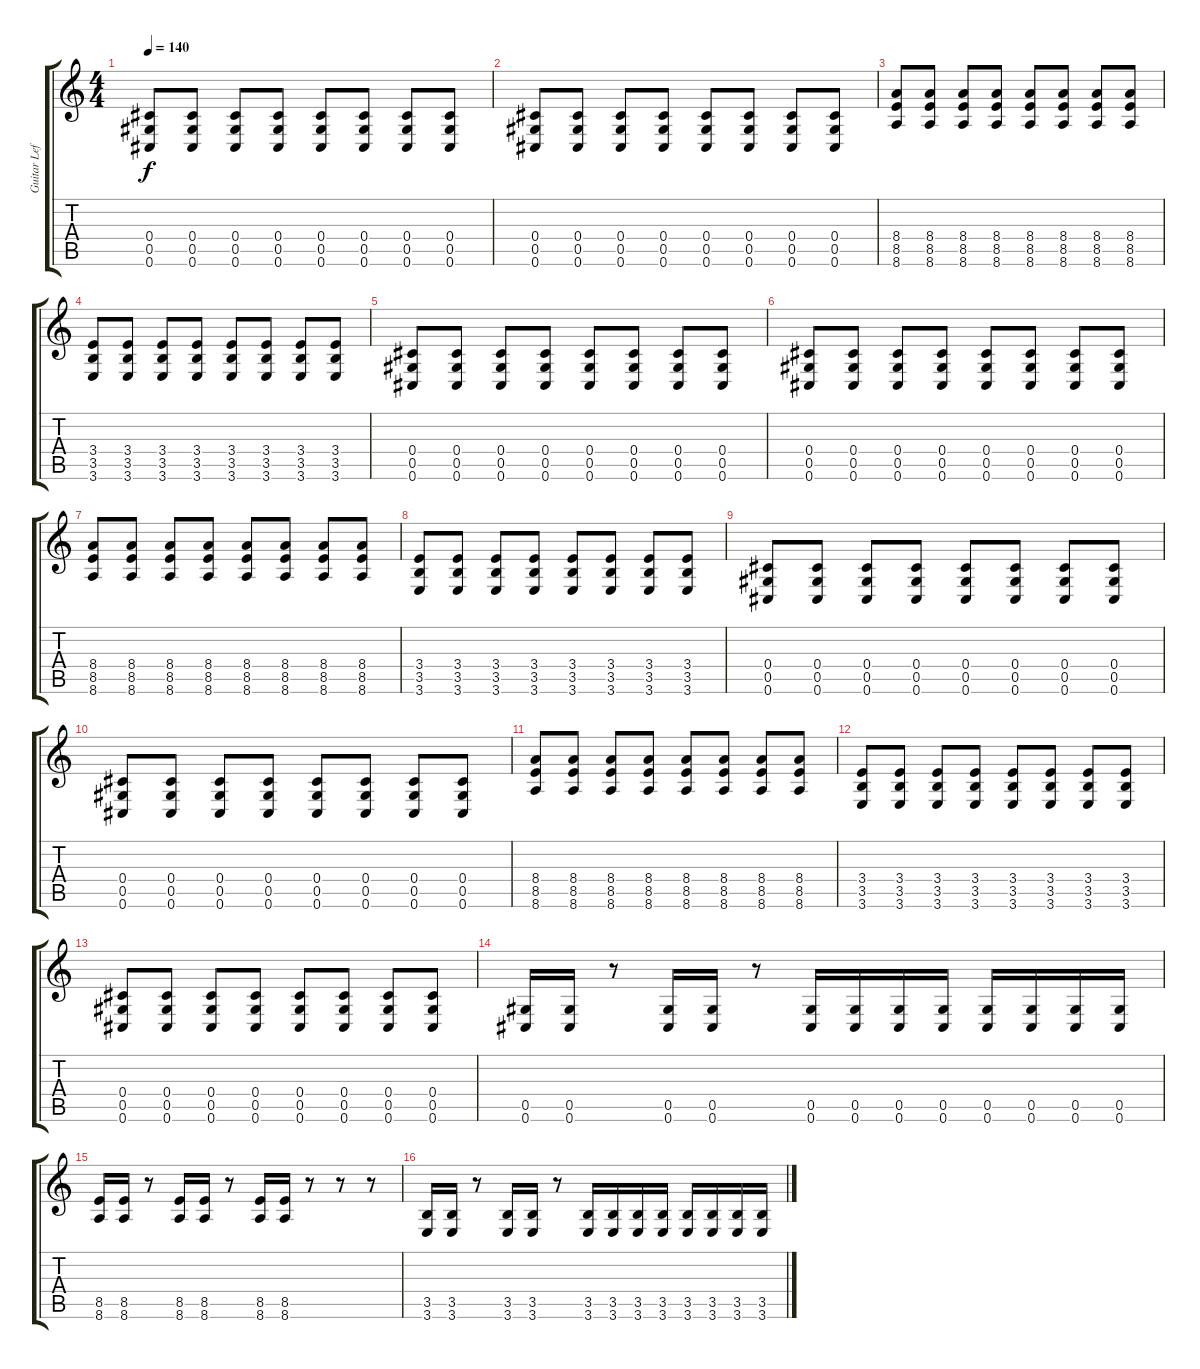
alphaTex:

\track ("Guitar Left" "Guitar Lef") {instrument distortionguitar}
\staff {score tabs}
\tuning (Eb4 Bb3 Gb3 Db3 Ab2 Db2) {hide}
\ts (4 4)
\tempo 140
\clef g2
\ks c
(0.4 0.5 0.6).8{dy f} (0.4 0.5 0.6).8 (0.4 0.5 0.6).8 (0.4 0.5 0.6).8 (0.4 0.5 0.6).8 (0.4 0.5 0.6).8 (0.4 0.5 0.6).8 (0.4 0.5 0.6).8 |
(0.4 0.5 0.6).8 (0.4 0.5 0.6).8 (0.4 0.5 0.6).8 (0.4 0.5 0.6).8 (0.4 0.5 0.6).8 (0.4 0.5 0.6).8 (0.4 0.5 0.6).8 (0.4 0.5 0.6).8 |
(8.4 8.5 8.6).8 (8.4 8.5 8.6).8 (8.4 8.5 8.6).8 (8.4 8.5 8.6).8 (8.4 8.5 8.6).8 (8.4 8.5 8.6).8 (8.4 8.5 8.6).8 (8.4 8.5 8.6).8 |
(3.4 3.5 3.6).8 (3.4 3.5 3.6).8 (3.4 3.5 3.6).8 (3.4 3.5 3.6).8 (3.4 3.5 3.6).8 (3.4 3.5 3.6).8 (3.4 3.5 3.6).8 (3.4 3.5 3.6).8 |
(0.4 0.5 0.6).8 (0.4 0.5 0.6).8 (0.4 0.5 0.6).8 (0.4 0.5 0.6).8 (0.4 0.5 0.6).8 (0.4 0.5 0.6).8 (0.4 0.5 0.6).8 (0.4 0.5 0.6).8 |
(0.4 0.5 0.6).8 (0.4 0.5 0.6).8 (0.4 0.5 0.6).8 (0.4 0.5 0.6).8 (0.4 0.5 0.6).8 (0.4 0.5 0.6).8 (0.4 0.5 0.6).8 (0.4 0.5 0.6).8 |
(8.4 8.5 8.6).8 (8.4 8.5 8.6).8 (8.4 8.5 8.6).8 (8.4 8.5 8.6).8 (8.4 8.5 8.6).8 (8.4 8.5 8.6).8 (8.4 8.5 8.6).8 (8.4 8.5 8.6).8 |
(3.4 3.5 3.6).8 (3.4 3.5 3.6).8 (3.4 3.5 3.6).8 (3.4 3.5 3.6).8 (3.4 3.5 3.6).8 (3.4 3.5 3.6).8 (3.4 3.5 3.6).8 (3.4 3.5 3.6).8 |
(0.4 0.5 0.6).8 (0.4 0.5 0.6).8 (0.4 0.5 0.6).8 (0.4 0.5 0.6).8 (0.4 0.5 0.6).8 (0.4 0.5 0.6).8 (0.4 0.5 0.6).8 (0.4 0.5 0.6).8 |
(0.4 0.5 0.6).8 (0.4 0.5 0.6).8 (0.4 0.5 0.6).8 (0.4 0.5 0.6).8 (0.4 0.5 0.6).8 (0.4 0.5 0.6).8 (0.4 0.5 0.6).8 (0.4 0.5 0.6).8 |
(8.4 8.5 8.6).8 (8.4 8.5 8.6).8 (8.4 8.5 8.6).8 (8.4 8.5 8.6).8 (8.4 8.5 8.6).8 (8.4 8.5 8.6).8 (8.4 8.5 8.6).8 (8.4 8.5 8.6).8 |
(3.4 3.5 3.6).8 (3.4 3.5 3.6).8 (3.4 3.5 3.6).8 (3.4 3.5 3.6).8 (3.4 3.5 3.6).8 (3.4 3.5 3.6).8 (3.4 3.5 3.6).8 (3.4 3.5 3.6).8 |
(0.4 0.5 0.6).8 (0.4 0.5 0.6).8 (0.4 0.5 0.6).8 (0.4 0.5 0.6).8 (0.4 0.5 0.6).8 (0.4 0.5 0.6).8 (0.4 0.5 0.6).8 (0.4 0.5 0.6).8 |
(0.5 0.6).16 (0.5 0.6).16 r.8 (0.5 0.6).16 (0.5 0.6).16 r.8 (0.5 0.6).16 (0.5 0.6).16 (0.5 0.6).16 (0.5 0.6).16 (0.5 0.6).16 (0.5 0.6).16 (0.5 0.6).16 (0.5 0.6).16 |
(8.5 8.6).16 (8.5 8.6).16 r.8 (8.5 8.6).16 (8.5 8.6).16 r.8 (8.5 8.6).16 (8.5 8.6).16 r.8 r.8 r.8 |
(3.5 3.6).16 (3.5 3.6).16 r.8 (3.5 3.6).16 (3.5 3.6).16 r.8 (3.5 3.6).16 (3.5 3.6).16 (3.5 3.6).16 (3.5 3.6).16 (3.5 3.6).16 (3.5 3.6).16 (3.5 3.6).16 (3.5 3.6).16
